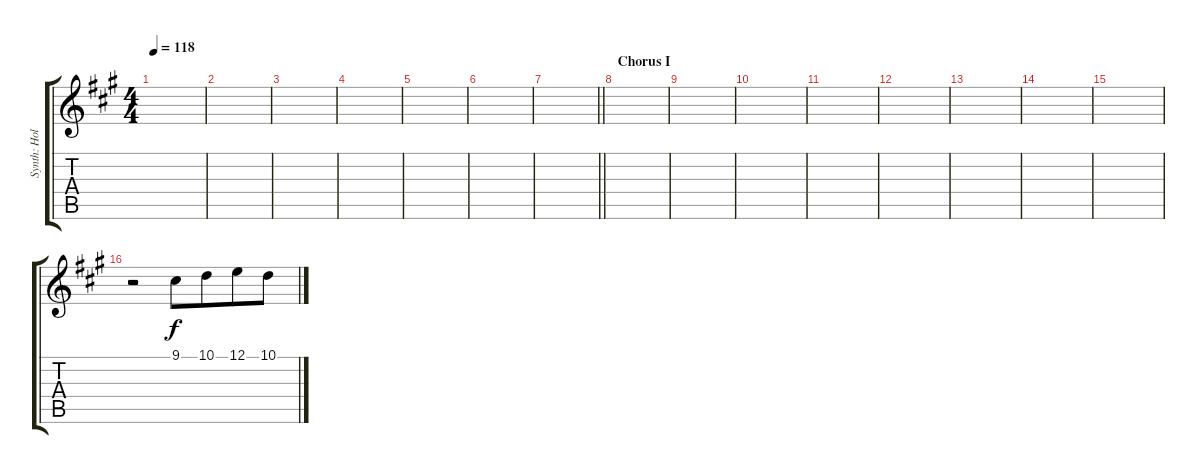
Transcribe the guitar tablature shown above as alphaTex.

\track ("Synth: Holly" "Synth: Hol") {instrument synthstrings1}
\staff {score tabs}
\tuning (E4 B3 G3 D3 A2 E2) {hide}
\ts (4 4)
\tempo 118
\clef g2
\ks a
|
|
|
|
|
|
\barLineRight lightlight
|
\section ("" "Chorus I")
|
|
|
|
|
|
|
|
r.2 9.1.8 10.1.8{beam merge} 12.1.8 10.1.8
